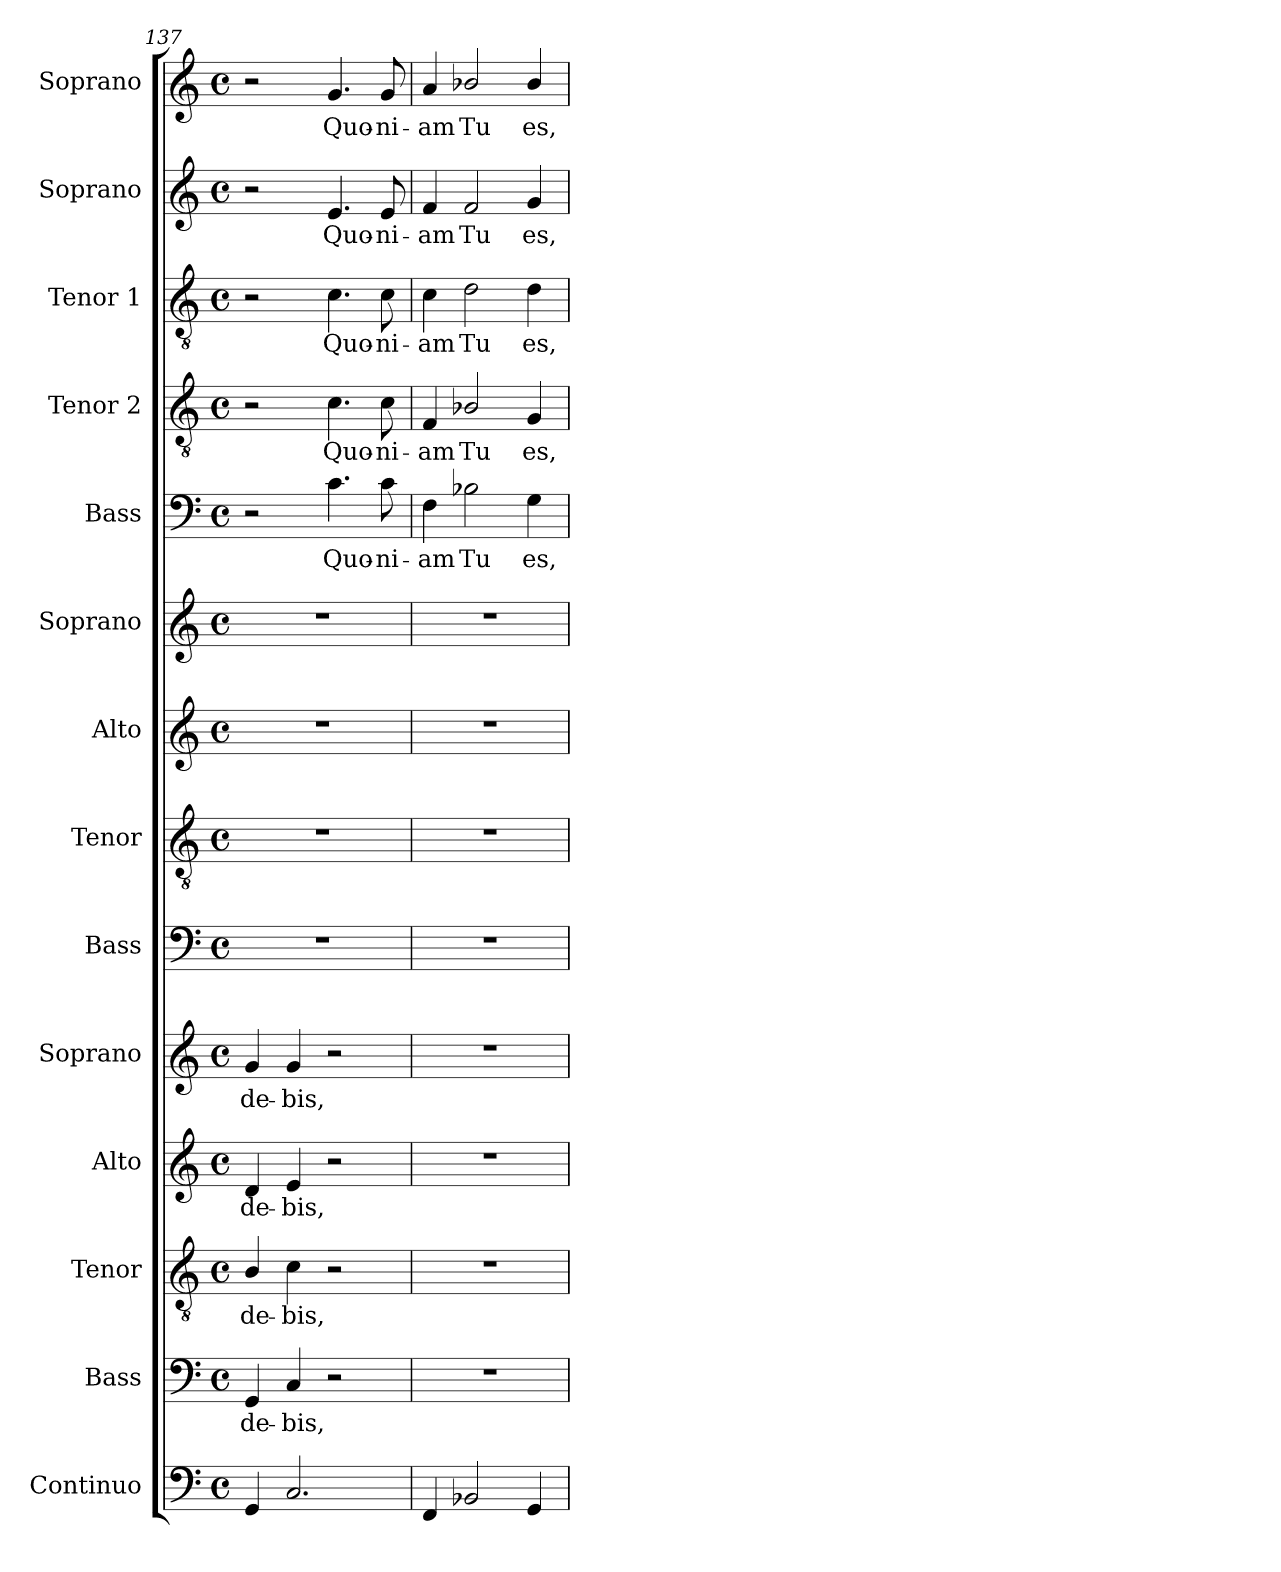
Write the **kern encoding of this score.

**kern	**kern	**text	**kern	**text	**kern	**text	**kern	**text	**kern	**kern	**kern	**kern	**kern	**text	**kern	**text	**kern	**text	**kern	**text	**kern	**text
*part14	*part13	*part13	*part12	*part12	*part11	*part11	*part10	*part10	*part9	*part8	*part7	*part6	*part5	*part5	*part4	*part4	*part3	*part3	*part2	*part2	*part1	*part1
*staff14	*staff13	*staff13	*staff12	*staff12	*staff11	*staff11	*staff10	*staff10	*staff9	*staff8	*staff7	*staff6	*staff5	*staff5	*staff4	*staff4	*staff3	*staff3	*staff2	*staff2	*staff1	*staff1
*I"Continuo	*I"Bass	*	*I"Tenor	*	*I"Alto	*	*I"Soprano	*	*I"Bass	*I"Tenor	*I"Alto	*I"Soprano	*I"Bass	*	*I"Tenor 2	*	*I"Tenor 1	*	*I"Soprano	*	*I"Soprano	*
*I'Cont.	*I'B.	*	*I'T.	*	*I'A.	*	*I'S.	*	*I'B.	*I'T.	*I'A.	*I'S.	*I'B.	*	*I'T2.	*	*I'T1.	*	*I'S.	*	*I'S.	*
!!LO:PB:g=z
*clefF4	*clefF4	*	*clefGv2	*	*clefG2	*	*clefG2	*	*clefF4	*clefGv2	*clefG2	*clefG2	*clefF4	*	*clefGv2	*	*clefGv2	*	*clefG2	*	*clefG2	*
*	*	*	*ITrd7c12	*	*	*	*	*	*	*ITrd7c12	*	*	*	*	*ITrd7c12	*	*ITrd7c12	*	*	*	*	*
*k[]	*k[]	*	*k[]	*	*k[]	*	*k[]	*	*k[]	*k[]	*k[]	*k[]	*k[]	*	*k[]	*	*k[]	*	*k[]	*	*k[]	*
*C:	*C:	*	*C:	*	*C:	*	*C:	*	*C:	*C:	*C:	*C:	*C:	*	*C:	*	*C:	*	*C:	*	*C:	*
*M4/4	*M4/4	*	*M4/4	*	*M4/4	*	*M4/4	*	*M4/4	*M4/4	*M4/4	*M4/4	*M4/4	*	*M4/4	*	*M4/4	*	*M4/4	*	*M4/4	*
*met(c)	*met(c)	*	*met(c)	*	*met(c)	*	*met(c)	*	*met(c)	*met(c)	*met(c)	*met(c)	*met(c)	*	*met(c)	*	*met(c)	*	*met(c)	*	*met(c)	*
=137	=137	=137	=137	=137	=137	=137	=137	=137	=137	=137	=137	=137	=137	=137	=137	=137	=137	=137	=137	=137	=137	=137
!	!	!LO:LY:b:color=#000000	!	!	!	!	!	!	!	!	!	!	!	!	!	!	!	!	!	!	!	!
!	!	!	!	!LO:LY:b:color=#000000	!	!	!	!	!	!	!	!	!	!	!	!	!	!	!	!	!	!
!	!	!	!	!	!	!LO:LY:b:color=#000000	!	!	!	!	!	!	!	!	!	!	!	!	!	!	!	!
!	!	!	!	!	!	!	!	!LO:LY:b:color=#000000	!	!	!	!	!	!	!	!	!	!	!	!	!	!
4GGi/	4GGi/	-de-	4BBi/	-de-	4di/	-de-	4gi/	-de-	1r	1r	1r	1r	2r	.	2r	.	2r	.	2r	.	2r	.
!	!	!LO:LY:b:color=#000000	!	!	!	!	!	!	!	!	!	!	!	!	!	!	!	!	!	!	!	!
!	!	!	!	!LO:LY:b:color=#000000	!	!	!	!	!	!	!	!	!	!	!	!	!	!	!	!	!	!
!	!	!	!	!	!	!LO:LY:b:color=#000000	!	!	!	!	!	!	!	!	!	!	!	!	!	!	!	!
!	!	!	!	!	!	!	!	!LO:LY:b:color=#000000	!	!	!	!	!	!	!	!	!	!	!	!	!	!
2.Ci/	4Ci/	-bis,	4Ci\	-bis,	4ei/	-bis,	4gi/	-bis,	.	.	.	.	.	.	.	.	.	.	.	.	.	.
!	!	!	!	!	!	!	!	!	!	!	!	!	!	!LO:LY:b:color=#000000	!	!	!	!	!	!	!	!
!	!	!	!	!	!	!	!	!	!	!	!	!	!	!	!	!LO:LY:b:color=#000000	!	!	!	!	!	!
!	!	!	!	!	!	!	!	!	!	!	!	!	!	!	!	!	!	!LO:LY:b:color=#000000	!	!	!	!
!	!	!	!	!	!	!	!	!	!	!	!	!	!	!	!	!	!	!	!	!LO:LY:b:color=#000000	!	!
!	!	!	!	!	!	!	!	!	!	!	!	!	!	!	!	!	!	!	!	!	!	!LO:LY:b:color=#000000
.	2r	.	2r	.	2r	.	2r	.	.	.	.	.	4.ci\	Quo-	4.Ci\	Quo-	4.Ci\	Quo-	4.ei/	Quo-	4.gi/	Quo-
!	!	!	!	!	!	!	!	!	!	!	!	!	!	!LO:LY:b:color=#000000	!	!	!	!	!	!	!	!
!	!	!	!	!	!	!	!	!	!	!	!	!	!	!	!	!LO:LY:b:color=#000000	!	!	!	!	!	!
!	!	!	!	!	!	!	!	!	!	!	!	!	!	!	!	!	!	!LO:LY:b:color=#000000	!	!	!	!
!	!	!	!	!	!	!	!	!	!	!	!	!	!	!	!	!	!	!	!	!LO:LY:b:color=#000000	!	!
!	!	!	!	!	!	!	!	!	!	!	!	!	!	!	!	!	!	!	!	!	!	!LO:LY:b:color=#000000
.	.	.	.	.	.	.	.	.	.	.	.	.	8ci\	-ni-	8Ci\	-ni-	8Ci\	-ni-	8ei/	-ni-	8gi/	-ni-
=138	=138	=138	=138	=138	=138	=138	=138	=138	=138	=138	=138	=138	=138	=138	=138	=138	=138	=138	=138	=138	=138	=138
!	!	!	!	!	!	!	!	!	!	!	!	!	!	!LO:LY:b:color=#000000	!	!	!	!	!	!	!	!
!	!	!	!	!	!	!	!	!	!	!	!	!	!	!	!	!LO:LY:b:color=#000000	!	!	!	!	!	!
!	!	!	!	!	!	!	!	!	!	!	!	!	!	!	!	!	!	!LO:LY:b:color=#000000	!	!	!	!
!	!	!	!	!	!	!	!	!	!	!	!	!	!	!	!	!	!	!	!	!LO:LY:b:color=#000000	!	!
!	!	!	!	!	!	!	!	!	!	!	!	!	!	!	!	!	!	!	!	!	!	!LO:LY:b:color=#000000
4FFi/	1r	.	1r	.	1r	.	1r	.	1r	1r	1r	1r	4Fi\	-am	4FFi/	-am	4Ci\	-am	4fi/	-am	4ai/	-am
!	!	!	!	!	!	!	!	!	!	!	!	!	!	!LO:LY:b:color=#000000	!	!	!	!	!	!	!	!
!	!	!	!	!	!	!	!	!	!	!	!	!	!	!	!	!LO:LY:b:color=#000000	!	!	!	!	!	!
!	!	!	!	!	!	!	!	!	!	!	!	!	!	!	!	!	!	!LO:LY:b:color=#000000	!	!	!	!
!	!	!	!	!	!	!	!	!	!	!	!	!	!	!	!	!	!	!	!	!LO:LY:b:color=#000000	!	!
!	!	!	!	!	!	!	!	!	!	!	!	!	!	!	!	!	!	!	!	!	!	!LO:LY:b:color=#000000
2BB-Xi/	.	.	.	.	.	.	.	.	.	.	.	.	2B-Xi\	Tu	2BB-Xi/	Tu	2Di\	Tu	2fi/	Tu	2b-Xi/	Tu
!	!	!	!	!	!	!	!	!	!	!	!	!	!	!LO:LY:b:color=#000000	!	!	!	!	!	!	!	!
!	!	!	!	!	!	!	!	!	!	!	!	!	!	!	!	!LO:LY:b:color=#000000	!	!	!	!	!	!
!	!	!	!	!	!	!	!	!	!	!	!	!	!	!	!	!	!	!LO:LY:b:color=#000000	!	!	!	!
!	!	!	!	!	!	!	!	!	!	!	!	!	!	!	!	!	!	!	!	!LO:LY:b:color=#000000	!	!
!	!	!	!	!	!	!	!	!	!	!	!	!	!	!	!	!	!	!	!	!	!	!LO:LY:b:color=#000000
4GGi/	.	.	.	.	.	.	.	.	.	.	.	.	4Gi\	es,	4GGi/	es,	4Di\	es,	4gi/	es,	4b-i/	es,
=	=	=	=	=	=	=	=	=	=	=	=	=	=	=	=	=	=	=	=	=	=	=
*-	*-	*-	*-	*-	*-	*-	*-	*-	*-	*-	*-	*-	*-	*-	*-	*-	*-	*-	*-	*-	*-	*-
